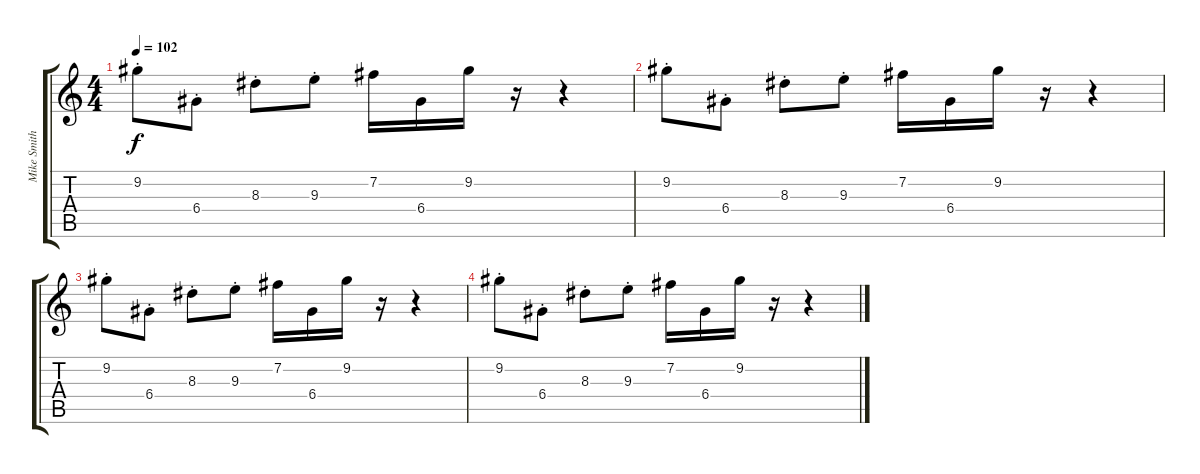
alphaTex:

\track ("Mike Smith (Electric Guitar)" "Mike Smith") {instrument overdrivenguitar}
\staff {score tabs}
\tuning (E4 B3 G3 D3 A2 E2) {hide}
\ts (4 4)
\tempo 102
\clef g2
\ks c
9.2{st}.8{dy f} 6.4{st}.8 8.3{st}.8 9.3{st}.8{volume 0} 7.2.16 6.4.16 9.2.16 r.16 r.4 |
9.2{st}.8 6.4{st}.8 8.3{st}.8 9.3{st}.8 7.2.16 6.4.16 9.2.16 r.16 r.4 |
9.2{st}.8 6.4{st}.8 8.3{st}.8 9.3{st}.8 7.2.16 6.4.16 9.2.16 r.16 r.4 |
9.2{st}.8 6.4{st}.8 8.3{st}.8 9.3{st}.8 7.2.16 6.4.16 9.2.16 r.16 r.4
